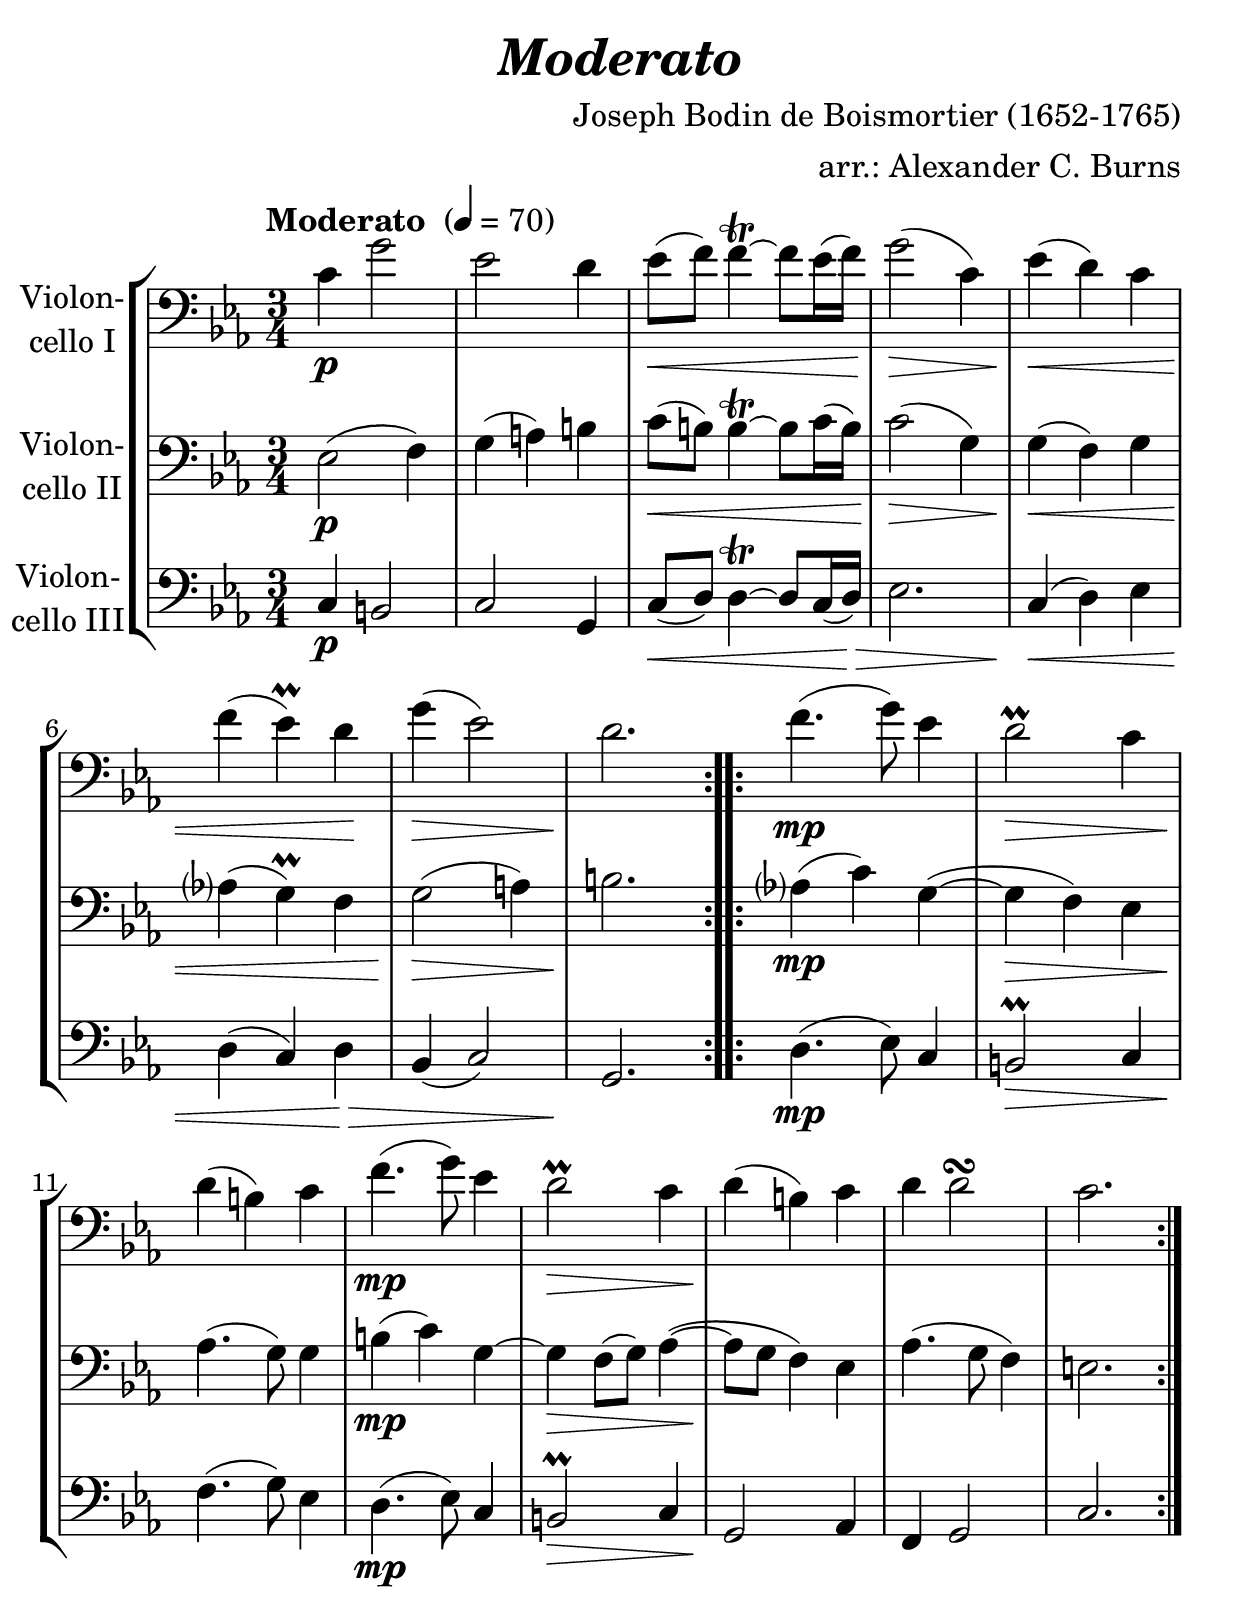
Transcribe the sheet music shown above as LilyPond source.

\version "2.16.2"
\include "deutsch.ly"

#(set-global-staff-size 28)

\header {
  title     = \markup \bold \italic "Moderato"
  composer  = "Joseph Bodin de Boismortier (1652-1765)"
  arranger  = "arr.: Alexander C. Burns"
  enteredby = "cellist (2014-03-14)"
}

voiceconsts = {
 \key d \minor
 \time 3/4
 \clef "bass"
 %\numericTimeSignature
 \compressFullBarRests
 \tempo "Moderato " 4=70
}

mihi = "clarinet"
milo = "bassoon"

va = \relative c'' {
  \voiceconsts

  \repeat volta 2 {
    d4\p a'2
    f e4
    f8(\< g) g4~\trill g8 f16( g)
    a2(\!\> d,4)
    f(\!\< e) d
    g( f)\prall e\!
    a(\> f2)
    e2.\!
  }

  \repeat volta 2 {
    g4.(\mp a8) f4
    e2\prall\> d4
    e(\! cis) d
    g4.(\mp a8) f4
    e2\prall\> d4
    e(\! cis) d
    e e2\turn
    d2.
  }
}

vb = \relative c' {
  \voiceconsts

  \repeat volta 2 {
    f2(\p g4)
    a( h) cis
    d8(\< cis) cis4~\trill cis8 d16( cis)\!
    d2(\> a4)
    a(\!\< g) a
    b?( a)\prall g
    a2(\!\> h4)
    cis2.\!
  }

  \repeat volta 2 {
    b?4(\mp d) a(~
    a\> g) f
    b4.(\! a8) a4
    cis(\mp d) a~

    a\> g8( a) b4(~
    b8\! a g4) f
    b4.( a8 g4)
    fis2.
  }
}

vc = \relative c' {
  \voiceconsts

  \repeat volta 2 {
    d4\p cis2
    d2 a4
    d8(\< e) e4~\trill e8 d16( e)\!\>
    f2.
    d4(\!\< e) f
    e( d) e\!\>
    c( d2)

    a2.\!
  }

  \repeat volta 2 {
    e'4.(\mp f8) d4
    cis2\prall\> d4
    g4.(\! a8) f4

    e4.(\mp f8) d4
    cis2\prall\> d4
    a2\! b4
    g a2
    d2.
  }
}


music = \new StaffGroup <<
      \new Staff {
	\set Staff.midiInstrument = \mihi
	\set Staff.instrumentName = \markup \center-column { "Violon-" "cello I" }
	\transpose d c, { \va }
      }

      \new Staff {
	\set Staff.midiInstrument = \milo
	\set Staff.instrumentName = \markup \center-column { "Violon-" "cello II" }
	\transpose d c, { \vb }
      }

      \new Staff {
	\set Staff.midiInstrument = \milo
	\set Staff.instrumentName = \markup \center-column { "Violon-" "cello III" }
	\transpose d c, { \vc }
      }
>>

\book {
  \score {
    \music
    \layout {}
  }

  \score {
    \unfoldRepeats \music

    \midi {
      \context {
        \Score
      }
    }
  }
}
